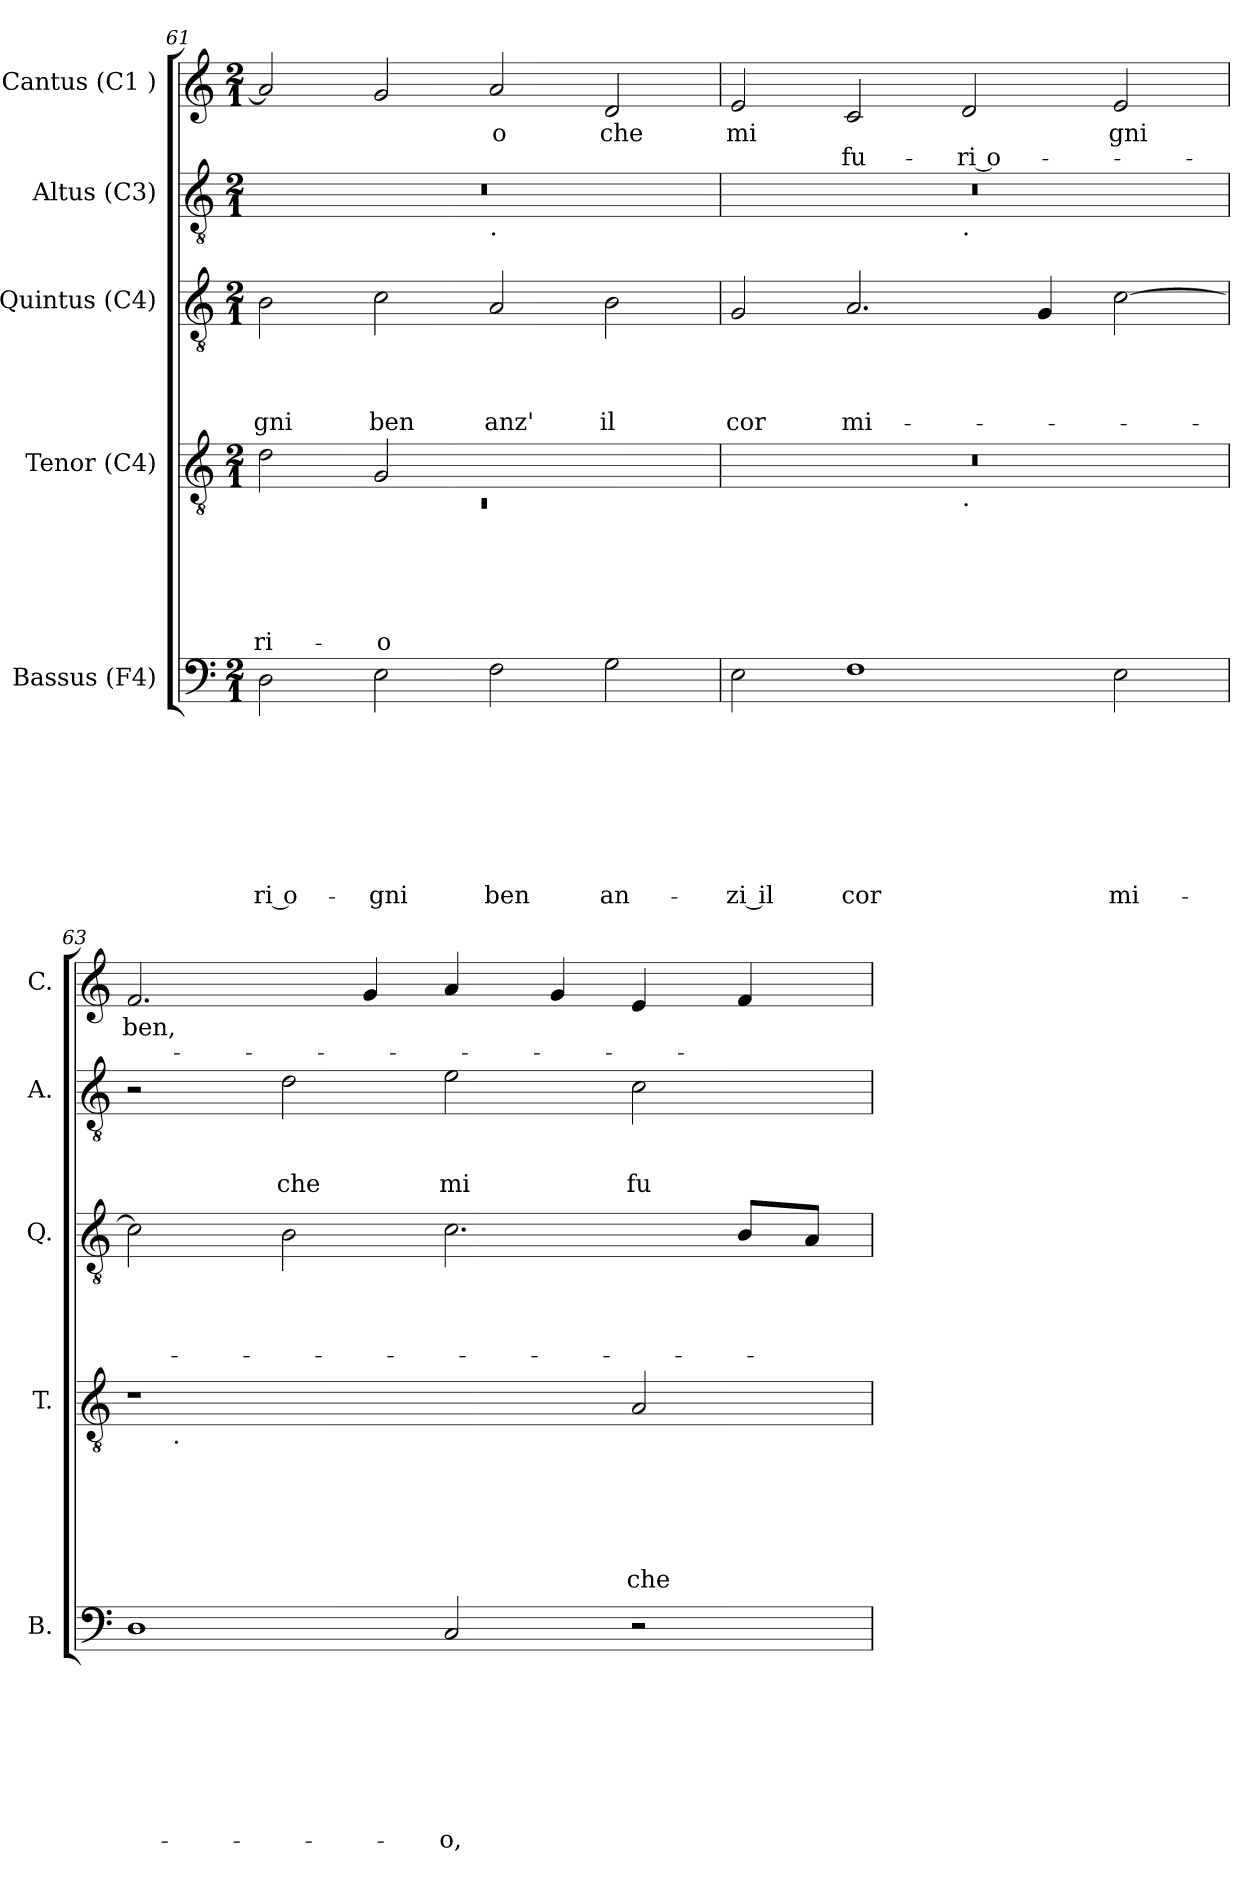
**kern	**text	**text	**text	**text	**text	**text	**text	**text	**kern	**text	**text	**text	**text	**text	**text	**kern	**text	**text	**text	**text	**kern	**text	**text	**text	**kern	**text	**text
*part5	*part5	*part5	*part5	*part5	*part5	*part5	*part5	*part5	*part4	*part4	*part4	*part4	*part4	*part4	*part4	*part3	*part3	*part3	*part3	*part3	*part2	*part2	*part2	*part2	*part1	*part1	*part1
*staff5	*staff5	*staff5	*staff5	*staff5	*staff5	*staff5	*staff5	*staff5	*staff4	*staff4	*staff4	*staff4	*staff4	*staff4	*staff4	*staff3	*staff3	*staff3	*staff3	*staff3	*staff2	*staff2	*staff2	*staff2	*staff1	*staff1	*staff1
*I"Bassus (F4)	*	*	*	*	*	*	*	*	*I"Tenor (C4)	*	*	*	*	*	*	*I"Quintus (C4)	*	*	*	*	*I"Altus (C3)	*	*	*	*I"Cantus (C1 )	*	*
*I'B.	*	*	*	*	*	*	*	*	*I'T.	*	*	*	*	*	*	*I'Q.	*	*	*	*	*I'A.	*	*	*	*I'C.	*	*
*clefF4	*	*	*	*	*	*	*	*	*clefGv2	*	*	*	*	*	*	*clefGv2	*	*	*	*	*clefGv2	*	*	*	*clefG2	*	*
*k[]	*	*	*	*	*	*	*	*	*k[]	*	*	*	*	*	*	*k[]	*	*	*	*	*k[]	*	*	*	*k[]	*	*
*C:	*	*	*	*	*	*	*	*	*C:	*	*	*	*	*	*	*C:	*	*	*	*	*C:	*	*	*	*C:	*	*
*M2/1	*	*	*	*	*	*	*	*	*M2/1	*	*	*	*	*	*	*M2/1	*	*	*	*	*M2/1	*	*	*	*M2/1	*	*
=61	=61	=61	=61	=61	=61	=61	=61	=61	=61	=61	=61	=61	=61	=61	=61	=61	=61	=61	=61	=61	=61	=61	=61	=61	=61	=61	=61
*	*	*	*	*	*	*	*	*	*^	*	*	*	*	*	*	*	*	*	*	*	*	*	*	*	*	*	*
!	!	!	!	!	!	!	!	!LO:LY:b:rj	!	!LO:N:vis=1	!	!	!	!	!	!LO:LY:b	!	!	!	!	!LO:LY:b	!	!	!	!	!	!	!
*	*	*	*	*	*	*	*	*	*	*	*	*	*	*	*	*	*	*	*	*	*	*^	*	*	*	*	*	*
2D\	.	.	.	.	.	.	.	-ri o-	2d\	0rC	.	.	.	.	.	ri-	2B\	.	.	.	-gni	0r	1ryy	.	.	.	2a/]	.	.
!	!	!	!	!	!	!	!	!LO:LY:b	!	!	!	!	!	!	!	!LO:LY:b	!	!	!	!	!LO:LY:b	!	!	!	!	!	!	!	!
2E\	.	.	.	.	.	.	.	-gni	2G/	.	.	.	.	.	.	-o	2c\	.	.	.	ben	.	.	.	.	.	2g/	.	.
!	!	!	!	!	!	!	!	!	!	!	!	!	!	!	!	!	!	!	!	!	!	!	!LO:TX:b:t=.	!	!	!	!	!	!
!	!	!	!	!	!	!	!	!LO:LY:b	!	!	!	!	!	!	!	!	!	!	!	!	!LO:LY:b	!	!	!	!	!	!	!LO:LY:b	!
2F\	.	.	.	.	.	.	.	ben	1ryy	.	.	.	.	.	.	.	2A/	.	.	.	anz'	.	1ryy	.	.	.	2a/	-o	.
!	!	!	!	!	!	!	!	!LO:LY:b	!	!	!	!	!	!	!	!	!	!	!	!	!LO:LY:b	!	!	!	!	!	!	!LO:LY:b	!
2G\	.	.	.	.	.	.	.	an-	.	.	.	.	.	.	.	.	2B\	.	.	.	il	.	.	.	.	.	2d/	che	.
=62	=62	=62	=62	=62	=62	=62	=62	=62	=62	=62	=62	=62	=62	=62	=62	=62	=62	=62	=62	=62	=62	=62	=62	=62	=62	=62	=62	=62	=62
!	!	!	!	!	!	!	!	!LO:LY:b:rj	!	!	!	!	!	!	!	!	!	!	!	!	!LO:LY:b	!	!	!	!	!	!	!LO:LY:b	!
2E\	.	.	.	.	.	.	.	-zi il	0r	1ryy	.	.	.	.	.	.	2G/	.	.	.	cor	0r	1ryy	.	.	.	2e/	mi	.
!	!	!	!	!	!	!	!	!LO:LY:b	!	!	!	!	!	!	!	!	!	!	!	!	!LO:LY:b	!	!	!	!	!	!	!	!LO:LY:b
1F	.	.	.	.	.	.	.	cor	.	.	.	.	.	.	.	.	2.A/	.	.	.	mi-	.	.	.	.	.	2c/	.	fu-
!	!	!	!	!	!	!	!	!	!	!	!	!	!	!	!	!	!	!	!	!	!	!	!LO:TX:b:t=.	!	!	!	!	!	!
!	!	!	!	!	!	!	!	!	!	!LO:TX:b:t=.	!	!	!	!	!	!	!	!	!	!	!	!	!	!	!	!	!	!	!
!	!	!	!	!	!	!	!	!	!	!	!	!	!	!	!	!	!	!	!	!	!	!	!	!	!	!	!	!	!LO:LY:b:rj
.	.	.	.	.	.	.	.	.	.	1ryy	.	.	.	.	.	.	.	.	.	.	.	.	1ryy	.	.	.	2d/	.	-ri o-
.	.	.	.	.	.	.	.	.	.	.	.	.	.	.	.	.	4G/	.	.	.	.	.	.	.	.	.	.	.	.
!	!	!	!	!	!	!	!	!LO:LY:b	!	!	!	!	!	!	!	!	!	!	!	!	!	!	!	!	!	!	!	!LO:LY:b	!
2E\	.	.	.	.	.	.	.	mi-	.	.	.	.	.	.	.	.	[>2c\	.	.	.	.	.	.	.	.	.	2e/	gni	.
!!LO:PB:g=z
=63	=63	=63	=63	=63	=63	=63	=63	=63	=63	=63	=63	=63	=63	=63	=63	=63	=63	=63	=63	=63	=63	=63	=63	=63	=63	=63	=63	=63	=63
!	!	!	!	!	!	!	!	!	!	!	!	!	!	!	!	!	!	!	!	!	!	!	!	!	!	!	!	!LO:LY:b	!
*	*	*	*	*	*	*	*	*	*	*	*	*	*	*	*	*	*	*	*	*	*	*v	*v	*	*	*	*	*	*
1D	.	.	.	.	.	.	.	.	1r	16.ryy	.	.	.	.	.	.	2c\]	.	.	.	.	2r	.	.	.	2.f/	ben,	.
!	!	!	!	!	!	!	!	!	!	!LO:TX:b:t=.	!	!	!	!	!	!	!	!	!	!	!	!	!	!	!	!	!	!
.	.	.	.	.	.	.	.	.	.	1ryy	.	.	.	.	.	.	.	.	.	.	.	.	.	.	.	.	.	.
!	!	!	!	!	!	!	!	!	!	!	!	!	!	!	!	!	!	!	!	!	!	!	!	!	!LO:LY:b	!	!	!
.	.	.	.	.	.	.	.	.	.	.	.	.	.	.	.	.	2B\	.	.	.	.	2d\	.	.	che	.	.	.
.	.	.	.	.	.	.	.	.	.	.	.	.	.	.	.	.	.	.	.	.	.	.	.	.	.	4g/	.	.
!	!	!	!	!	!	!	!	!LO:LY:b	!	!	!	!	!	!	!	!	!	!	!	!	!	!	!	!	!LO:LY:b	!	!	!
2C/	.	.	.	.	.	.	.	-o,	2ryy	.	.	.	.	.	.	.	2.c\	.	.	.	.	2e\	.	.	mi	4a/	.	.
.	.	.	.	.	.	.	.	.	.	2ryy	.	.	.	.	.	.	.	.	.	.	.	.	.	.	.	.	.	.
.	.	.	.	.	.	.	.	.	.	.	.	.	.	.	.	.	.	.	.	.	.	.	.	.	.	4g/	.	.
!	!	!	!	!	!	!	!	!	!	!	!	!	!	!	!	!LO:LY:b	!	!	!	!	!	!	!	!	!LO:LY:b	!	!	!
2r	.	.	.	.	.	.	.	.	2A/	.	.	.	.	.	.	che	.	.	.	.	.	2c\	.	.	fu-	4e/	.	.
.	.	.	.	.	.	.	.	.	.	4ryy	.	.	.	.	.	.	.	.	.	.	.	.	.	.	.	.	.	.
.	.	.	.	.	.	.	.	.	.	.	.	.	.	.	.	.	8B/L	.	.	.	.	.	.	.	.	4f/	.	.
.	.	.	.	.	.	.	.	.	.	8ryy	.	.	.	.	.	.	.	.	.	.	.	.	.	.	.	.	.	.
.	.	.	.	.	.	.	.	.	.	.	.	.	.	.	.	.	8A/J	.	.	.	.	.	.	.	.	.	.	.
.	.	.	.	.	.	.	.	.	.	32ryy	.	.	.	.	.	.	.	.	.	.	.	.	.	.	.	.	.	.
*	*	*	*	*	*	*	*	*	*v	*v	*	*	*	*	*	*	*	*	*	*	*	*	*	*	*	*	*	*
=	=	=	=	=	=	=	=	=	=	=	=	=	=	=	=	=	=	=	=	=	=	=	=	=	=	=	=
*-	*-	*-	*-	*-	*-	*-	*-	*-	*-	*-	*-	*-	*-	*-	*-	*-	*-	*-	*-	*-	*-	*-	*-	*-	*-	*-	*-
